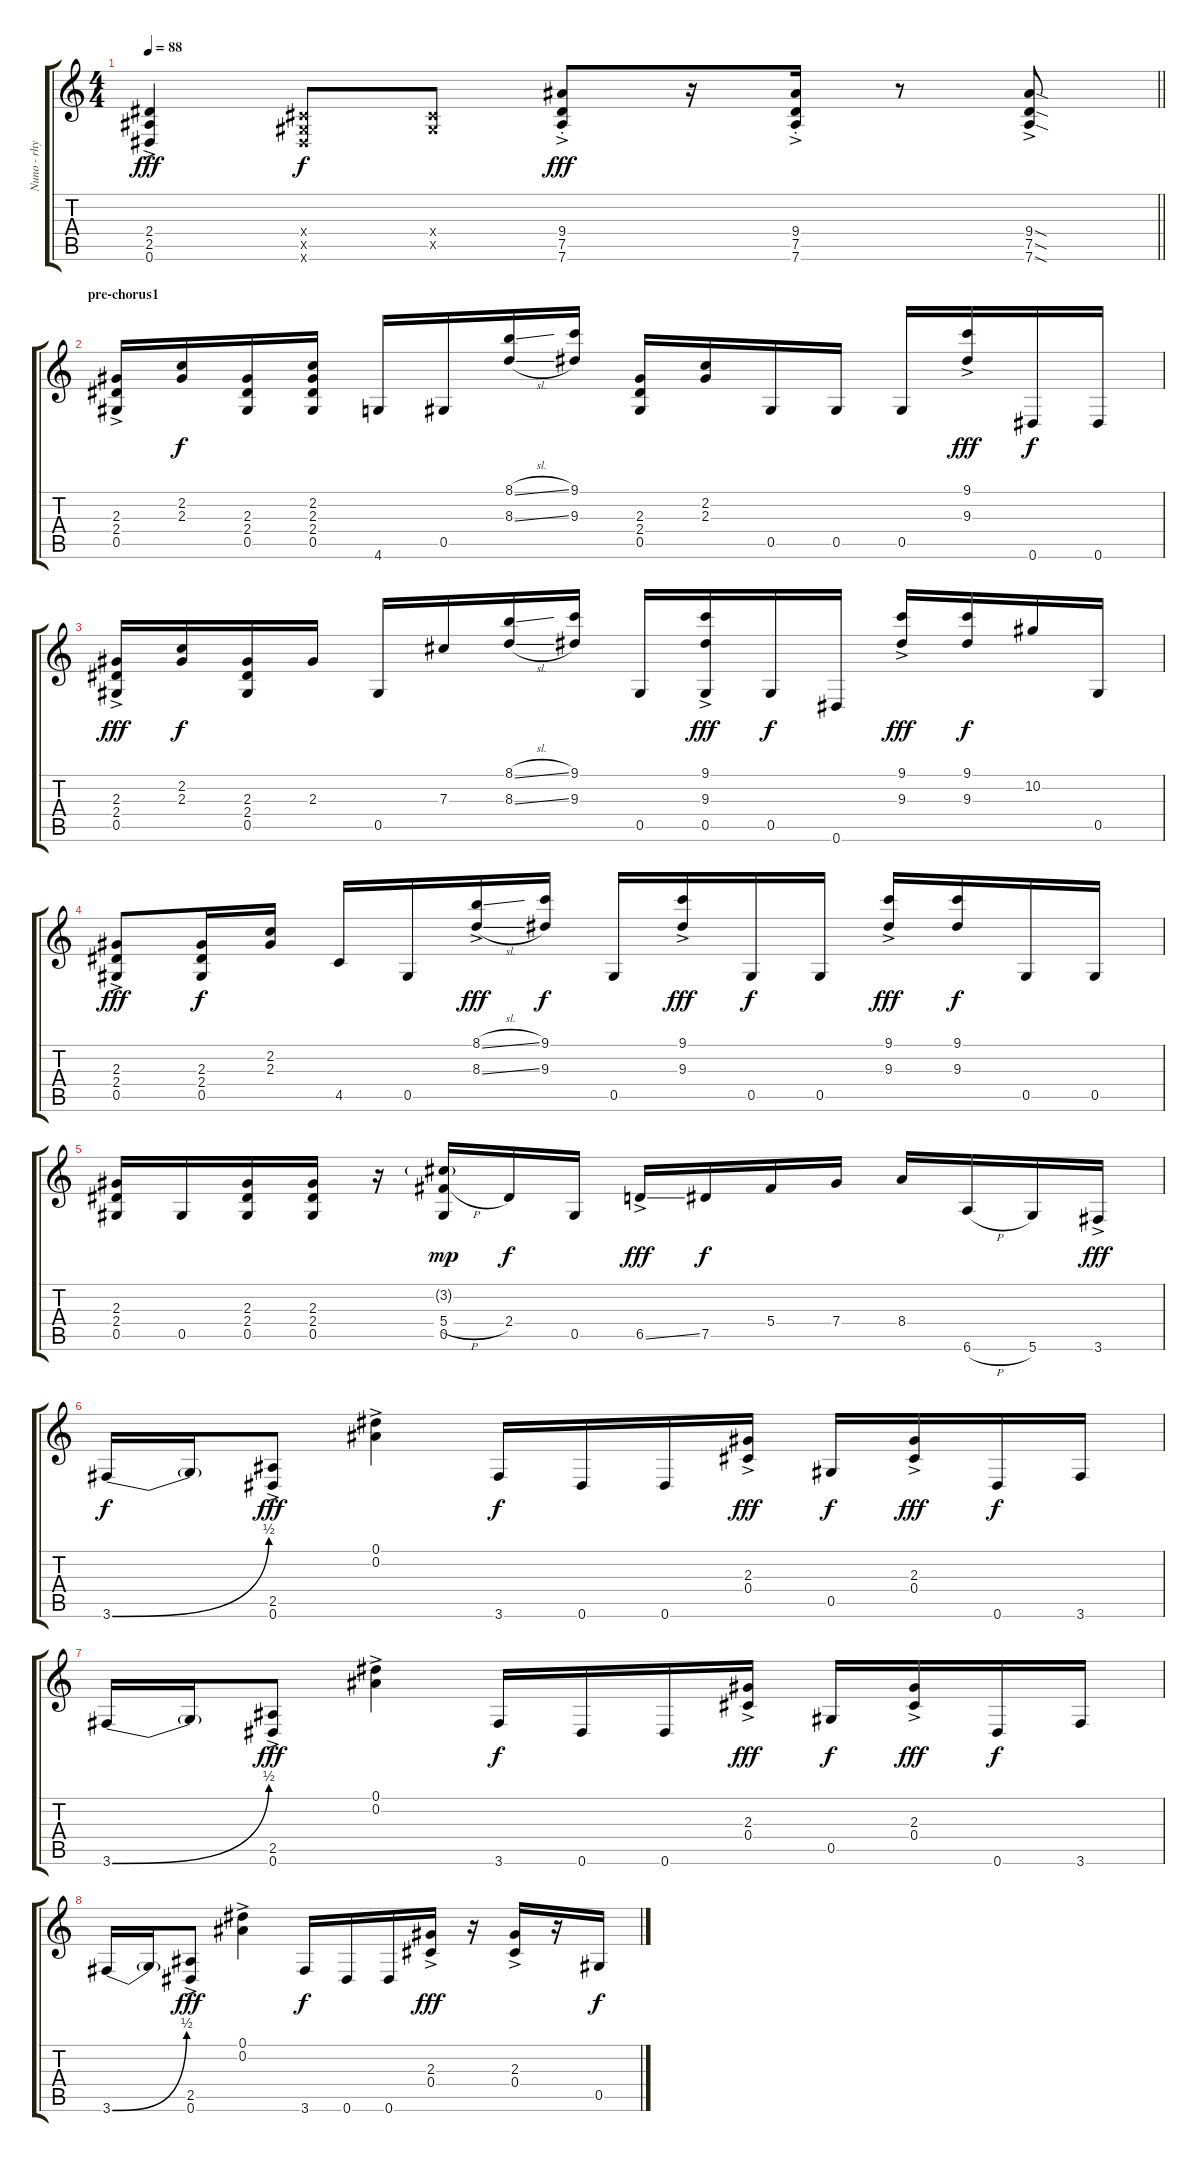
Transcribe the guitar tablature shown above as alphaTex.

\track ("Nuno - rhythm" "Nuno - rhy") {instrument distortionguitar}
\staff {score tabs}
\tuning (Eb4 Bb3 Gb3 Db3 Ab2 Eb2) {hide}
\ts (4 4)
\tempo 88
\clef g2
\barLineRight lightlight
\ks c
(2.4{ac} 2.5{ac} 0.6{ac}).4{dy fff} (0.4{x} 0.5{x} 0.6{x}).8{dy f} (0.4{x} 0.5{x}).8 (9.4{ac st} 7.5{ac st} 7.6{ac st}).8{dy fff} r.16 (9.4{ac st} 7.5{ac st} 7.6{ac st}).16 r.8 (9.4{sod ac} 7.5{sod ac} 7.6{sod ac}).8 |
\section ("" "pre-chorus1")
(2.3{ac} 2.4{ac} 0.5{ac}).16 (2.2 2.3).16{dy f} (2.3 2.4 0.5).16 (2.2 2.3 2.4 0.5).16 4.6.16 0.5.16 (8.1{sl} 8.3{sl}).16 (9.1 9.3).16 (2.3 2.4 0.5).16 (2.2 2.3).16 0.5.16 0.5.16 0.5.16 (9.1{ac} 9.3{ac}).16{dy fff} 0.6.16{dy f} 0.6.16 |
(2.3{ac} 2.4{ac} 0.5{ac}).16{dy fff} (2.2 2.3).16{dy f} (2.3 2.4 0.5).16 2.3.16 0.5.16 7.3.16 (8.1{sl} 8.3{sl}).16 (9.1 9.3).16 0.5.16 (9.1{ac} 9.3{ac} 0.5).16{dy fff} 0.5.16{dy f} 0.6.16 (9.1{ac} 9.3{ac}).16{dy fff} (9.1 9.3).16{dy f} 10.2.16 0.5.16 |
(2.3{ac} 2.4{ac} 0.5{ac}).8{dy fff} (2.3 2.4 0.5).16{dy f} (2.2 2.3).16 4.5.16 0.5.16 (8.1{sl ac} 8.3{sl ac}).16{dy fff} (9.1 9.3).16{dy f} 0.5.16 (9.1{ac} 9.3{ac}).16{dy fff} 0.5.16{dy f} 0.5.16 (9.1{ac} 9.3{ac}).16{dy fff} (9.1 9.3).16{dy f} 0.5.16 0.5.16 |
(2.3 2.4 0.5).16 0.5.16 (2.3 2.4 0.5).16 (2.3 2.4 0.5).16 r.16 (3.2{g} 5.4{h} 0.5).16{dy mp} 2.4.16{dy f} 0.5.16 6.5{ss ac}.16{dy fff} 7.5.16{dy f} 5.4.16 7.4.16 8.4.16 6.6{h}.16 5.6.16 3.6{ac}.16{dy fff} |
3.6{be (bend 0 0 60 2)}.16{dy f} 3.6{t}.16 (2.5{ac} 0.6{ac}).8{dy fff} (0.1{ac} 0.2{ac}).4 3.6.16{dy f} 0.6.16 0.6.16 (2.3{ac} 0.4{ac}).16{dy fff} 0.5.16{dy f} (2.3{ac} 0.4{ac}).16{dy fff} 0.6.16{dy f} 3.6.16 |
3.6{be (bend 0 0 60 2)}.16 3.6{t}.16 (2.5{ac} 0.6{ac}).8{dy fff} (0.1{ac} 0.2{ac}).4 3.6.16{dy f} 0.6.16 0.6.16 (2.3{ac} 0.4{ac}).16{dy fff} 0.5.16{dy f} (2.3{ac} 0.4{ac}).16{dy fff} 0.6.16{dy f} 3.6.16 |
3.6{be (bend 0 0 60 2)}.16 3.6{t}.16 (2.5{ac} 0.6{ac}).8{dy fff} (0.1{ac} 0.2{ac}).4 3.6.16{dy f} 0.6.16 0.6.16 (2.3{ac} 0.4{ac}).16{dy fff} r.16 (2.3{ac} 0.4{ac}).16 r.16 0.5.16{dy f}
